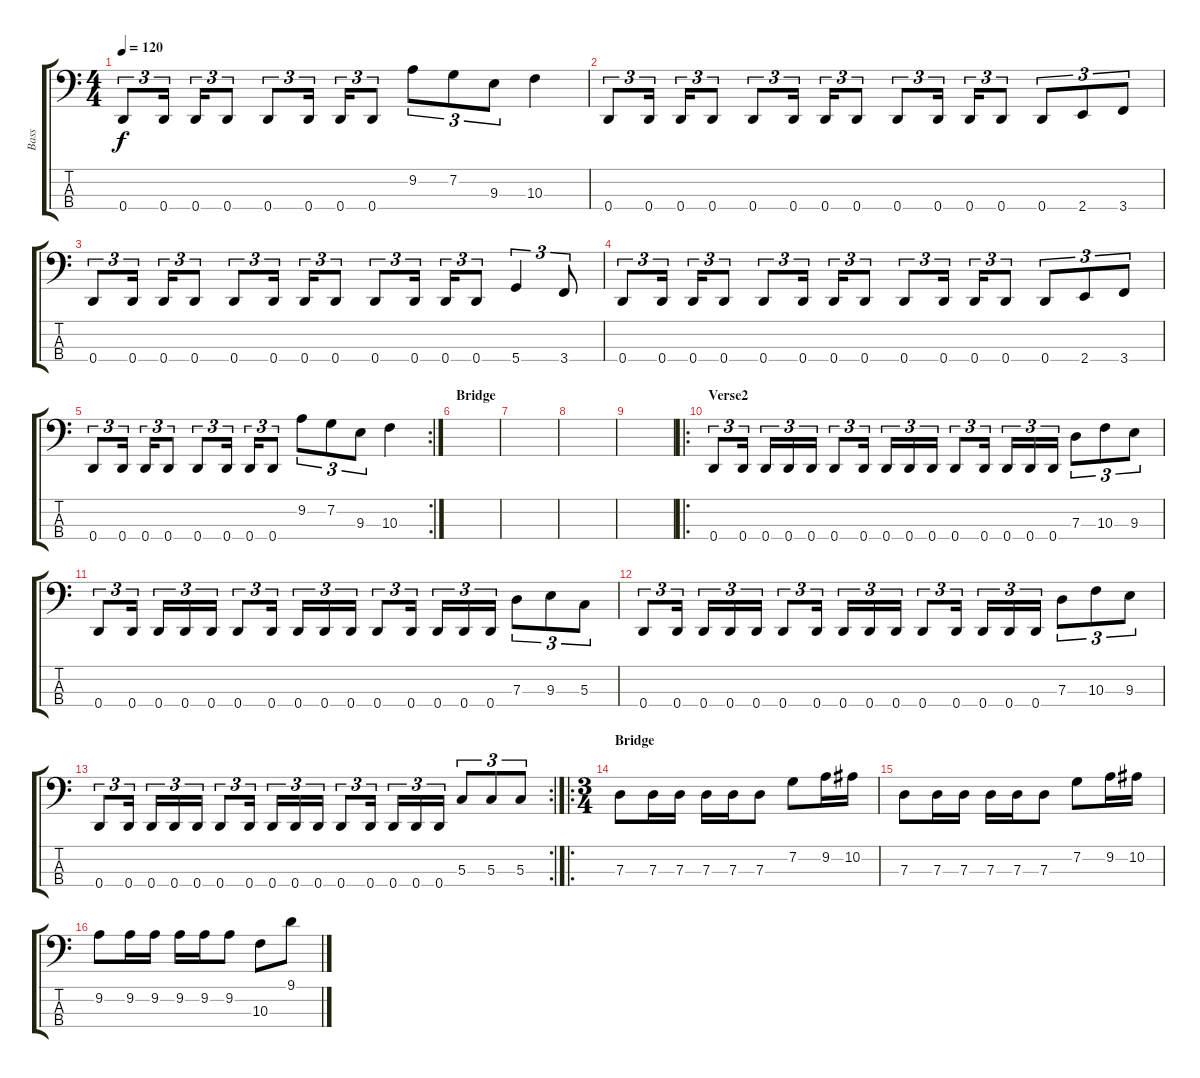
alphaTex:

\track ("Bass" "Bass") {instrument electricbasspick}
\staff {score tabs}
\tuning (F2 C2 G1 D1) {hide}
\ts (4 4)
\tempo 120
\clef f4
\ks c
0.4.8{tu (3 2) dy f} 0.4.16{tu (3 2)} 0.4.16{tu (3 2)} 0.4.8{tu (3 2)} 0.4.8{tu (3 2)} 0.4.16{tu (3 2)} 0.4.16{tu (3 2)} 0.4.8{tu (3 2)} 9.2.8{tu (3 2)} 7.2.8{tu (3 2)} 9.3.8{tu (3 2)} 10.3.4 |
0.4.8{tu (3 2)} 0.4.16{tu (3 2)} 0.4.16{tu (3 2)} 0.4.8{tu (3 2)} 0.4.8{tu (3 2)} 0.4.16{tu (3 2)} 0.4.16{tu (3 2)} 0.4.8{tu (3 2)} 0.4.8{tu (3 2)} 0.4.16{tu (3 2)} 0.4.16{tu (3 2)} 0.4.8{tu (3 2)} 0.4.8{tu (3 2)} 2.4.8{tu (3 2)} 3.4.8{tu (3 2)} |
0.4.8{tu (3 2)} 0.4.16{tu (3 2)} 0.4.16{tu (3 2)} 0.4.8{tu (3 2)} 0.4.8{tu (3 2)} 0.4.16{tu (3 2)} 0.4.16{tu (3 2)} 0.4.8{tu (3 2)} 0.4.8{tu (3 2)} 0.4.16{tu (3 2)} 0.4.16{tu (3 2)} 0.4.8{tu (3 2)} 5.4.4{tu (3 2)} 3.4.8{tu (3 2)} |
0.4.8{tu (3 2)} 0.4.16{tu (3 2)} 0.4.16{tu (3 2)} 0.4.8{tu (3 2)} 0.4.8{tu (3 2)} 0.4.16{tu (3 2)} 0.4.16{tu (3 2)} 0.4.8{tu (3 2)} 0.4.8{tu (3 2)} 0.4.16{tu (3 2)} 0.4.16{tu (3 2)} 0.4.8{tu (3 2)} 0.4.8{tu (3 2)} 2.4.8{tu (3 2)} 3.4.8{tu (3 2)} |
\rc 2
0.4.8{tu (3 2)} 0.4.16{tu (3 2)} 0.4.16{tu (3 2)} 0.4.8{tu (3 2)} 0.4.8{tu (3 2)} 0.4.16{tu (3 2)} 0.4.16{tu (3 2)} 0.4.8{tu (3 2)} 9.2.8{tu (3 2)} 7.2.8{tu (3 2)} 9.3.8{tu (3 2)} 10.3.4 |
\section ("" "Bridge")
|
|
|
|
\ro
\section ("" "Verse2")
0.4.8{tu (3 2)} 0.4.16{tu (3 2)} 0.4.16{tu (3 2)} 0.4.16{tu (3 2)} 0.4.16{tu (3 2)} 0.4.8{tu (3 2)} 0.4.16{tu (3 2)} 0.4.16{tu (3 2)} 0.4.16{tu (3 2)} 0.4.16{tu (3 2)} 0.4.8{tu (3 2)} 0.4.16{tu (3 2)} 0.4.16{tu (3 2)} 0.4.16{tu (3 2)} 0.4.16{tu (3 2)} 7.3.8{tu (3 2)} 10.3.8{tu (3 2)} 9.3.8{tu (3 2)} |
0.4.8{tu (3 2)} 0.4.16{tu (3 2)} 0.4.16{tu (3 2)} 0.4.16{tu (3 2)} 0.4.16{tu (3 2)} 0.4.8{tu (3 2)} 0.4.16{tu (3 2)} 0.4.16{tu (3 2)} 0.4.16{tu (3 2)} 0.4.16{tu (3 2)} 0.4.8{tu (3 2)} 0.4.16{tu (3 2)} 0.4.16{tu (3 2)} 0.4.16{tu (3 2)} 0.4.16{tu (3 2)} 7.3.8{tu (3 2)} 9.3.8{tu (3 2)} 5.3.8{tu (3 2)} |
0.4.8{tu (3 2)} 0.4.16{tu (3 2)} 0.4.16{tu (3 2)} 0.4.16{tu (3 2)} 0.4.16{tu (3 2)} 0.4.8{tu (3 2)} 0.4.16{tu (3 2)} 0.4.16{tu (3 2)} 0.4.16{tu (3 2)} 0.4.16{tu (3 2)} 0.4.8{tu (3 2)} 0.4.16{tu (3 2)} 0.4.16{tu (3 2)} 0.4.16{tu (3 2)} 0.4.16{tu (3 2)} 7.3.8{tu (3 2)} 10.3.8{tu (3 2)} 9.3.8{tu (3 2)} |
\rc 2
0.4.8{tu (3 2)} 0.4.16{tu (3 2)} 0.4.16{tu (3 2)} 0.4.16{tu (3 2)} 0.4.16{tu (3 2)} 0.4.8{tu (3 2)} 0.4.16{tu (3 2)} 0.4.16{tu (3 2)} 0.4.16{tu (3 2)} 0.4.16{tu (3 2)} 0.4.8{tu (3 2)} 0.4.16{tu (3 2)} 0.4.16{tu (3 2)} 0.4.16{tu (3 2)} 0.4.16{tu (3 2)} 5.3.8{tu (3 2)} 5.3.8{tu (3 2)} 5.3.8{tu (3 2)} |
\ro
\ts (3 4)
\section ("" "Bridge")
7.3.8 7.3.16 7.3.16 7.3.16 7.3.16 7.3.8 7.2.8 9.2.16 10.2.16 |
7.3.8 7.3.16 7.3.16 7.3.16 7.3.16 7.3.8 7.2.8 9.2.16 10.2.16 |
9.2.8 9.2.16 9.2.16 9.2.16 9.2.16 9.2.8 10.3.8 9.1.8
